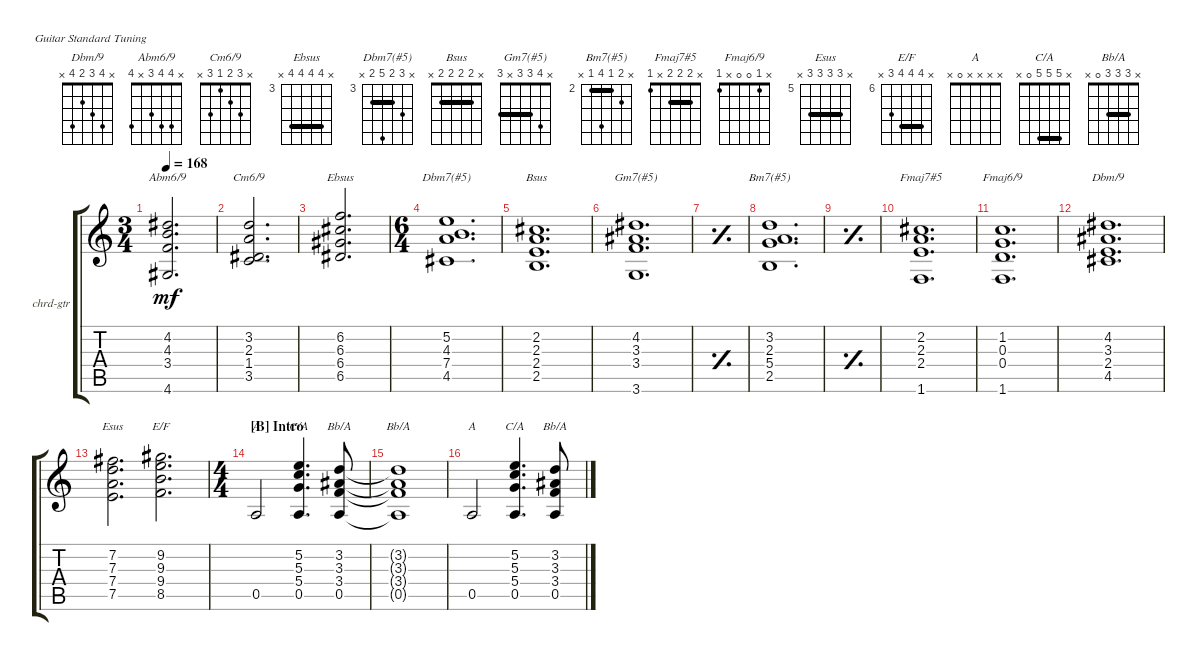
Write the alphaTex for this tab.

\bracketExtendMode groupsimilarinstruments
\firstSystemTrackNameOrientation horizontal
\otherSystemsTrackNameOrientation horizontal
\track ("Guitar Chords" "chrd-gtr") {instrument acousticguitarnylon}
\staff {score tabs}
\tuning (E4 B3 G3 D3 A2 E2)
\chord ("Dbm/9" x 4 3 2 4 x) {showfingering false}
\chord ("Abm6/9" x 4 4 3 x 4) {showfingering false}
\chord ("Cm6/9" x 3 2 1 3 x) {showfingering false}
\chord ("Ebsus" x 6 6 6 6 x) {firstfret 3 showfingering false barre (6 6 6)}
\chord ("Dbm7(#5)" x 5 4 7 4 x) {firstfret 3 showfingering false barre 4}
\chord ("Bsus" x 2 2 2 2 x) {showfingering false barre (2 2 2)}
\chord ("Gm7(#5)" x 4 3 3 x 3) {showfingering false barre (3 3)}
\chord ("Bm7(#5)" x 3 2 5 2 x) {firstfret 2 showfingering false barre 2}
\chord ("Fmaj7#5" x 2 2 2 x 1) {showfingering false barre (2 2)}
\chord ("Fmaj6/9" x 1 0 0 x 1) {showfingering false}
\chord ("Esus" x 7 7 7 7 x) {firstfret 5 showfingering false barre (7 7 7)}
\chord ("E/F" x 9 9 9 8 x) {firstfret 6 showfingering false barre (9 9)}
\chord ("A" x x x x 0 x) {showfingering false}
\chord ("C/A" x 5 5 5 0 x) {showfingering false barre (5 5)}
\chord ("Bb/A" x 3 3 3 0 x) {showfingering false barre (3 3)}
\ts (3 4)
\tempo 168
\clef g2
\scale
0.487395
\ks c
(4.6 3.4 4.3 4.2).2{d ch "Abm6/9" dy mf} |
\scale
0.256303 (3.5 1.4 2.3 3.2).2{d ch "Cm6/9"} |
\scale
0.256303 (6.5 6.4 6.3 6.2).2{d ch "Ebsus"} |
\ts (6 4)
\scale
0.487395 (4.5 7.4 4.3 5.2).1{d ch "Dbm7(#5)"} |
\scale
0.256303 (2.5 2.4 2.3 2.2).1{d ch "Bsus"} |
\scale
0.333333 (3.6 3.4 3.3 4.2).1{d ch "Gm7(#5)"} |
\simile simple
\scale
0.333333 |
\simile none
\scale
0.333333 (2.5 5.4 2.3 3.2).1{d ch "Bm7(#5)"} |
\simile simple
\scale
0.333333 |
\simile none
\scale
0.333333 (1.6 2.4 2.3 2.2).1{d ch "Fmaj7#5"} |
\scale
0.333333 (1.6 0.4 0.3 1.2).1{d ch "Fmaj6/9"} |
\scale
0.256303 (4.5 2.4 3.3 4.2).1{d ch "Dbm/9"} |
\scale
0.256303 (7.5 7.4 7.3 7.2).2{d ch "Esus"} (8.5 9.4 9.3 9.2).2{d ch "E/F"} |
\ts (4 4)
\section ("B" "Intro")
\scale
0.487395 0.5.2{ch "A"} (0.5 5.4 5.3 5.2).4{d ch "C/A"} (0.5 3.4 3.3 3.2).8{ch "Bb/A"} |
\scale
0.333333 (0.5{t} 3.4{t} 3.3{t} 3.2{t}).1{ch "Bb/A"} |
\scale
0.333333 0.5.2{ch "A"} (0.5 5.4 5.3 5.2).4{d ch "C/A"} (0.5 3.4 3.3 3.2).8{ch "Bb/A"}
